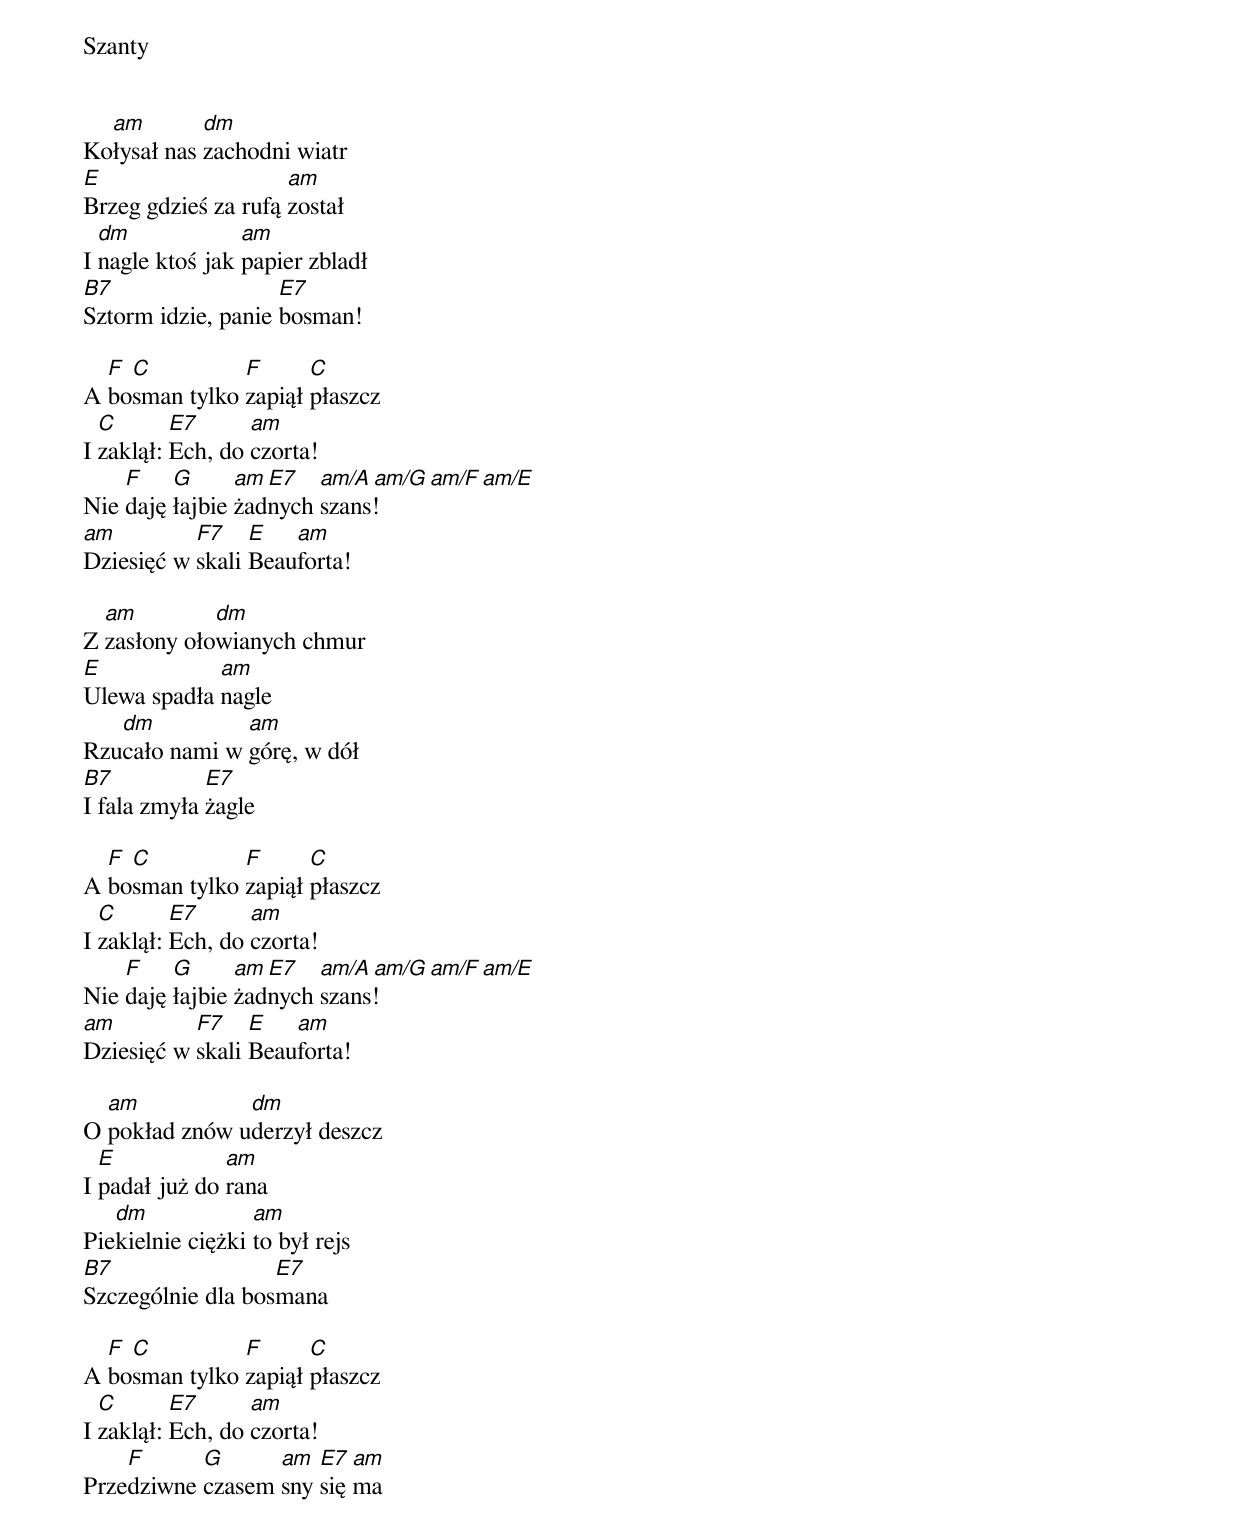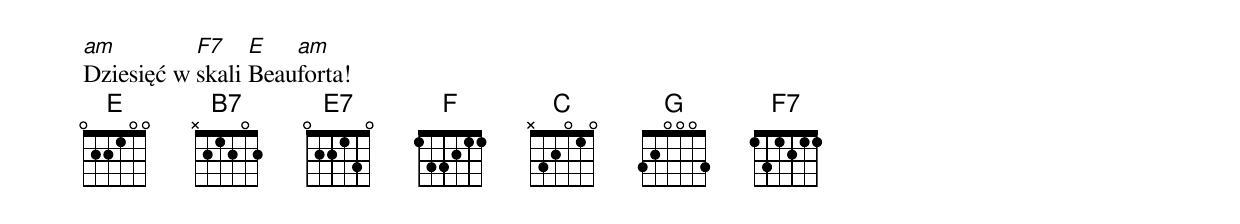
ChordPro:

Szanty


Ko[am]łysał nas [dm]zachodni wiatr
[E]Brzeg gdzieś za rufą [am]został
I [dm]nagle ktoś jak [am]papier zbladł
[B7]Sztorm idzie, panie [E7]bosman!

A [F]bo[C]sman tylko [F]zapiął [C]płaszcz
I [C]zaklął: [E7]Ech, do [am]czorta!
Nie [F]daję [G]łajbie [am E7]żadnych [am/A am/G am/F am/E]szans!
[am]Dziesięć w [F7]skali [E]Beau[am]forta!

Z [am]zasłony oło[dm]wianych chmur
[E]Ulewa spadła [am]nagle
Rzu[dm]cało nami w [am]górę, w dół
[B7]I fala zmyła [E7]żagle

A [F]bo[C]sman tylko [F]zapiął [C]płaszcz
I [C]zaklął: [E7]Ech, do [am]czorta!
Nie [F]daję [G]łajbie [am E7]żadnych [am/A am/G am/F am/E]szans!
[am]Dziesięć w [F7]skali [E]Beau[am]forta!

O [am]pokład znów u[dm]derzył deszcz
I [E]padał już do [am]rana
Pie[dm]kielnie ciężki [am]to był rejs
[B7]Szczególnie dla bos[E7]mana

A [F]bo[C]sman tylko [F]zapiął [C]płaszcz
I [C]zaklął: [E7]Ech, do [am]czorta!
Prze[F]dziwne [G]czasem [am]sny [E7]się [am]ma
[am]Dziesięć w [F7]skali [E]Beau[am]forta!
